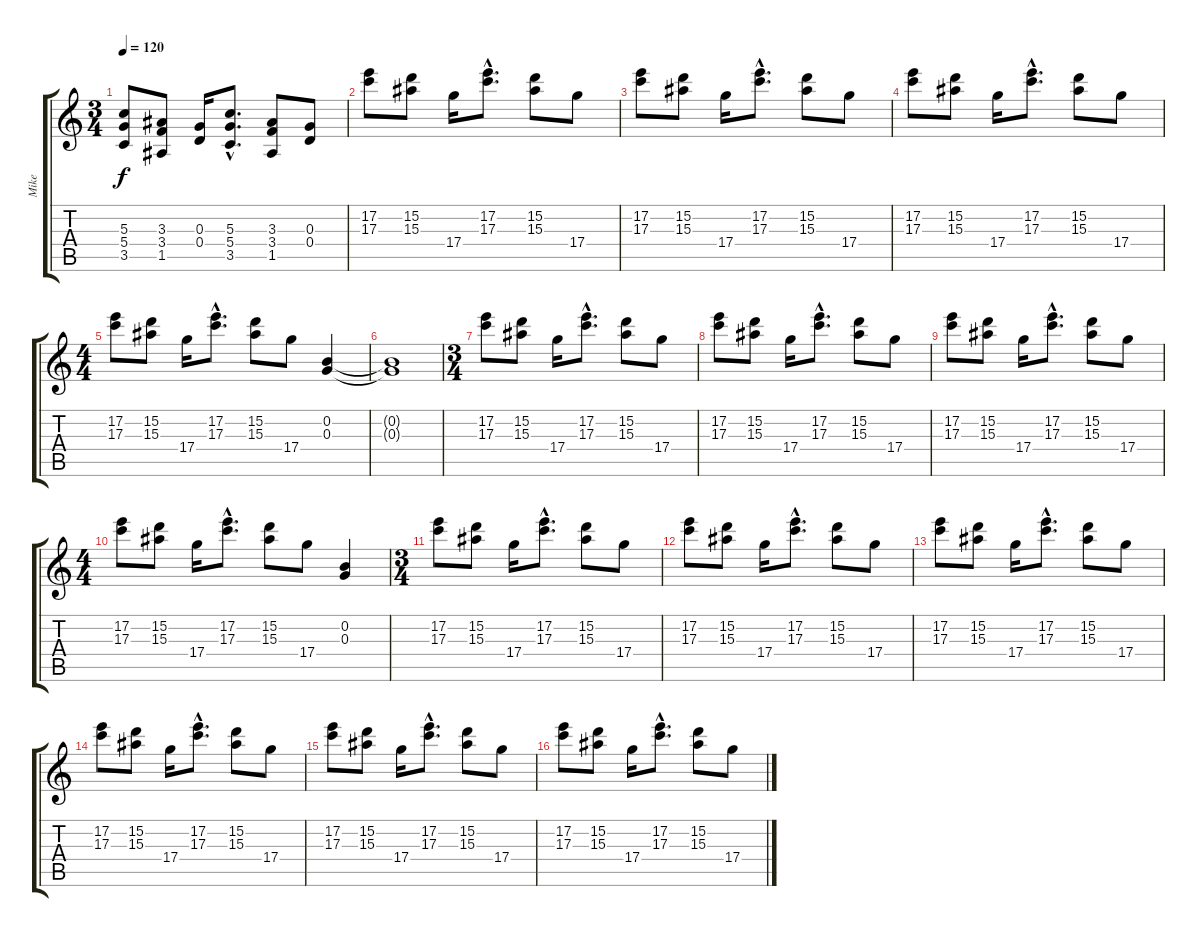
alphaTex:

\track ("Mike" "Mike") {instrument distortionguitar}
\staff {score tabs}
\tuning (E4 B3 G3 D3 A2 E2) {hide}
\ts (3 4)
\tempo 120
\clef g2
\ks c
(5.3 5.4 3.5).8{dy f} (3.3 3.4 1.5).8 (0.3 0.4).16 (5.3{hac} 5.4{hac} 3.5{hac}).8{d} (3.3 3.4 1.5).8 (0.3 0.4).8 |
(17.2 17.3).8 (15.2 15.3).8 17.4.16 (17.2{hac} 17.3{hac}).8{d} (15.2 15.3).8 17.4.8 |
(17.2 17.3).8 (15.2 15.3).8 17.4.16 (17.2{hac} 17.3{hac}).8{d} (15.2 15.3).8 17.4.8 |
(17.2 17.3).8 (15.2 15.3).8 17.4.16 (17.2{hac} 17.3{hac}).8{d} (15.2 15.3).8 17.4.8 |
\ts (4 4)
(17.2 17.3).8 (15.2 15.3).8 17.4.16 (17.2{hac} 17.3{hac}).8{d} (15.2 15.3).8 17.4.8 (0.2 0.3).4 |
(0.2{t} 0.3{t}).1 |
\ts (3 4)
(17.2 17.3).8 (15.2 15.3).8 17.4.16 (17.2{hac} 17.3{hac}).8{d} (15.2 15.3).8 17.4.8 |
(17.2 17.3).8 (15.2 15.3).8 17.4.16 (17.2{hac} 17.3{hac}).8{d} (15.2 15.3).8 17.4.8 |
(17.2 17.3).8 (15.2 15.3).8 17.4.16 (17.2{hac} 17.3{hac}).8{d} (15.2 15.3).8 17.4.8 |
\ts (4 4)
(17.2 17.3).8 (15.2 15.3).8 17.4.16 (17.2{hac} 17.3{hac}).8{d} (15.2 15.3).8 17.4.8 (0.2 0.3).4 |
\ts (3 4)
(17.2 17.3).8 (15.2 15.3).8 17.4.16 (17.2{hac} 17.3{hac}).8{d} (15.2 15.3).8 17.4.8 |
(17.2 17.3).8 (15.2 15.3).8 17.4.16 (17.2{hac} 17.3{hac}).8{d} (15.2 15.3).8 17.4.8 |
(17.2 17.3).8 (15.2 15.3).8 17.4.16 (17.2{hac} 17.3{hac}).8{d} (15.2 15.3).8 17.4.8 |
(17.2 17.3).8 (15.2 15.3).8 17.4.16 (17.2{hac} 17.3{hac}).8{d} (15.2 15.3).8 17.4.8 |
(17.2 17.3).8 (15.2 15.3).8 17.4.16 (17.2{hac} 17.3{hac}).8{d} (15.2 15.3).8 17.4.8 |
(17.2 17.3).8 (15.2 15.3).8 17.4.16 (17.2{hac} 17.3{hac}).8{d} (15.2 15.3).8 17.4.8
